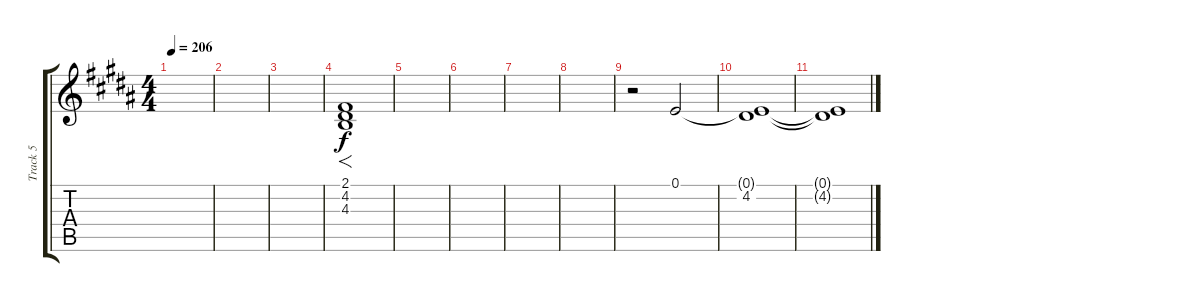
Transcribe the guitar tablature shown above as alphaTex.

\track ("Track 5" "Track 5") {instrument oboe}
\staff {score tabs}
\tuning (E4 B3 G3 D3 A2 E2) {hide}
\ts (4 4)
\tempo 206
\clef g2
\ks b
|
|
|
(2.1 4.2 4.3).1{f} |
|
|
|
|
r.2 0.1.2 |
(0.1{t} 4.2).1 |
(0.1{t} 4.2{t}).1
